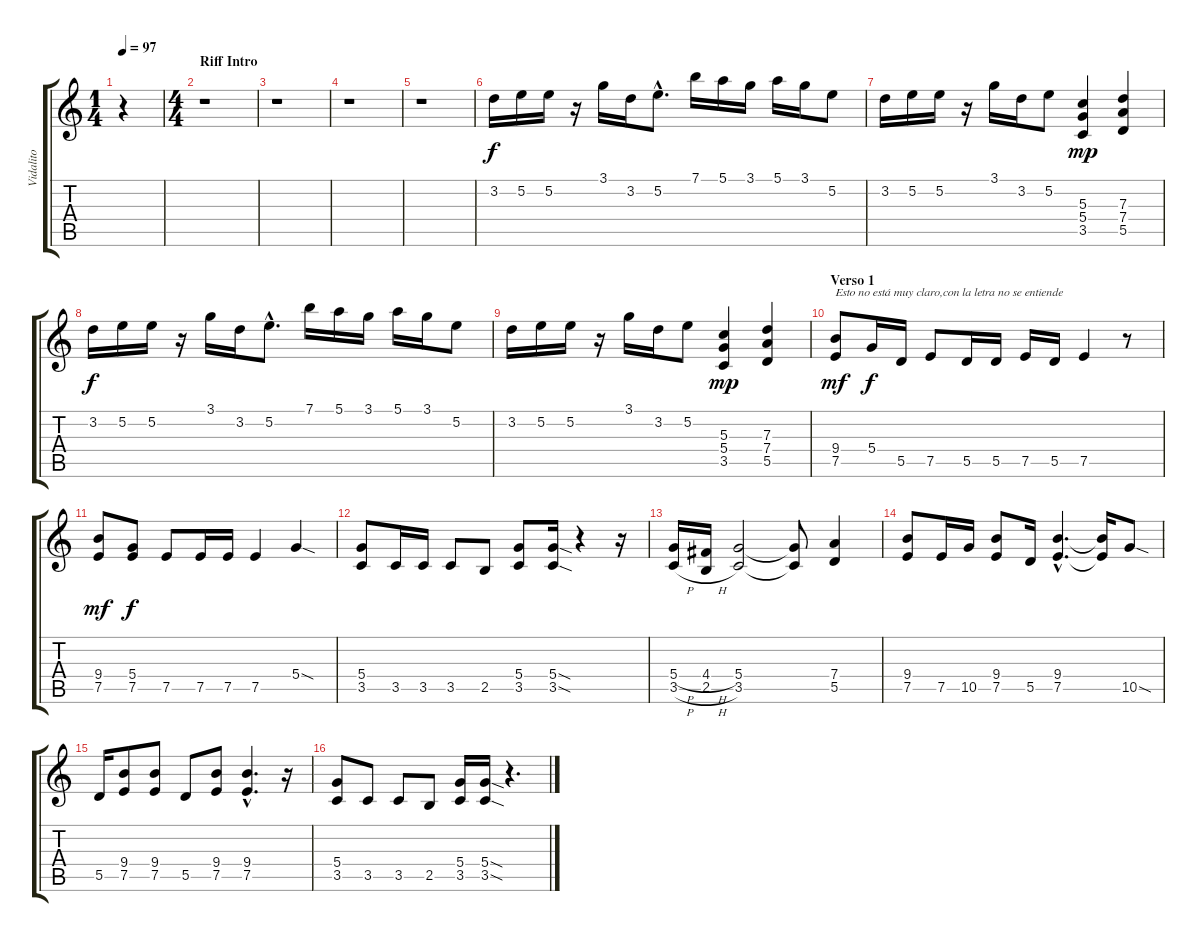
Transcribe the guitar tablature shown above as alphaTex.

\track ("Vidalito" "Vidalito") {instrument distortionguitar}
\staff {score tabs}
\tuning (E4 B3 G3 D3 A2 E2) {hide}
\ts (1 4)
\tempo 97
\clef g2
\ks c
r.4{dy f instrument distortionguitar} |
\ts (4 4)
\section ("" "Riff Intro")
r.1 |
r.1 |
r.1 |
r.1 |
3.2.16 5.2.16 5.2.16 r.16 3.1.16 3.2.16 5.2{hac}.8{d} 7.1.16 5.1.16 3.1.16 5.1.16 3.1.16 5.2.8 |
3.2.16 5.2.16 5.2.16 r.16 3.1.16 3.2.16 5.2.8 (5.3 5.4 3.5).4{dy mp} (7.3 7.4 5.5).4 |
3.2.16{dy f} 5.2.16 5.2.16 r.16 3.1.16 3.2.16 5.2{hac}.8{d} 7.1.16 5.1.16 3.1.16 5.1.16 3.1.16 5.2.8 |
3.2.16 5.2.16 5.2.16 r.16 3.1.16 3.2.16 5.2.8 (5.3 5.4 3.5).4{dy mp} (7.3 7.4 5.5).4 |
\section ("" "Verso 1")
(9.4 7.5).8{txt "Esto no está muy claro,con la letra no se entiende" dy mf} 5.4.16{dy f} 5.5.16 7.5.8 5.5.16 5.5.16 7.5.16 5.5.16 7.5.4 r.8 |
(9.4 7.5).8{dy mf} (5.4 7.5).8{dy f} 7.5.8 7.5.16 7.5.16 7.5.4 5.4{sod}.4 |
(5.4 3.5).8 3.5.16 3.5.16 3.5.8 2.5.8 (5.4 3.5).8 (5.4{sod} 3.5{sod}).16 r.4 r.16 |
(5.4{h} 3.5{h}).16 (4.4{h} 2.5{h}).16 (5.4 3.5).2 (5.4{t} 3.5{t}).8 (7.4 5.5).4 |
(9.4 7.5).8 7.5.16 10.5.16 (9.4 7.5).8 5.5.16 (9.4{hac} 7.5{hac}).4{d} (9.4{t} 7.5{t}).16 10.5{sod}.8 |
5.5.16 (9.4 7.5).8 (9.4 7.5).8 5.5.8 (9.4 7.5).8 (9.4{hac} 7.5{hac}).4{d} r.16 |
(5.4 3.5).8 3.5.8 3.5.8 2.5.8 (5.4 3.5).16 (5.4{sod} 3.5{sod}).16 r.4{d}
